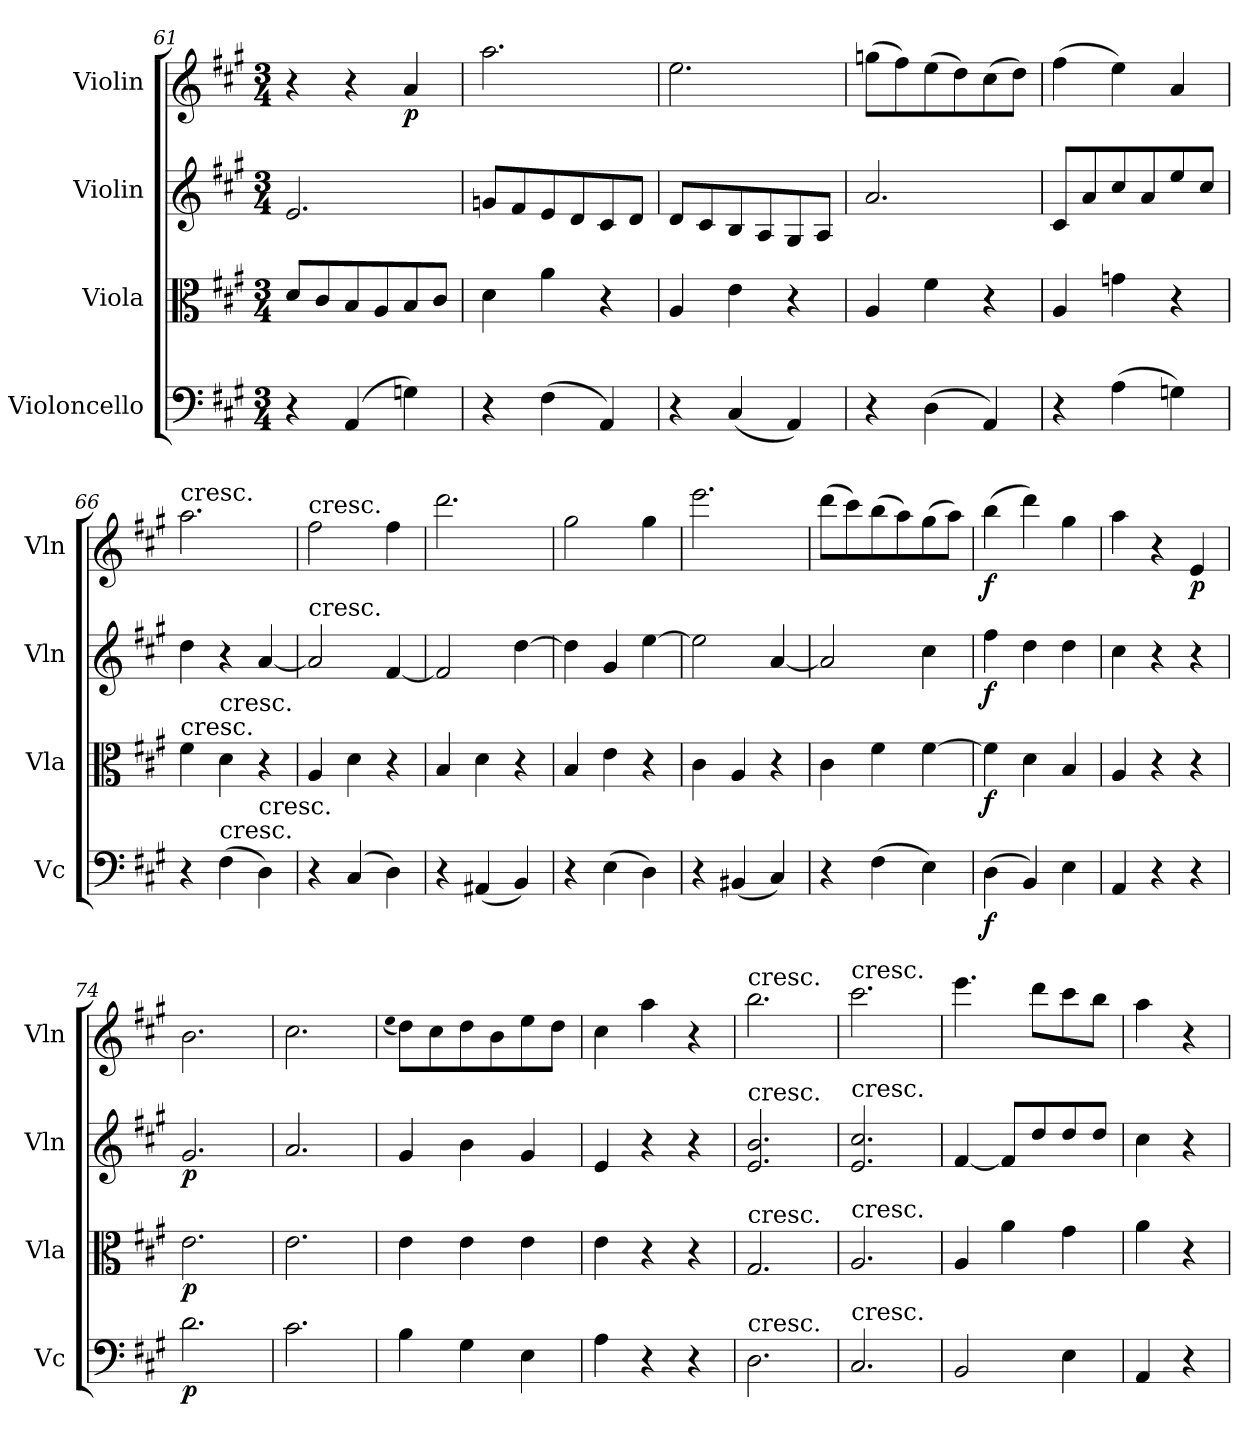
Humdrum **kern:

**kern	**dynam	**kern	**dynam	**kern	**dynam	**kern	**dynam
*part4	*part4	*part3	*part3	*part2	*part2	*part1	*part1
*staff4	*staff4	*staff3	*staff3	*staff2	*staff2	*staff1	*staff1
*I"Violoncello	*	*I"Viola	*	*I"Violin	*	*I"Violin	*
*I'Vc	*	*I'Vla	*	*I'Vln	*	*I'Vln	*
*clefF4	*	*clefC3	*	*clefG2	*	*clefG2	*
*k[f#c#g#]	*	*k[f#c#g#]	*	*k[f#c#g#]	*	*k[f#c#g#]	*
*A:	*	*A:	*	*A:	*	*A:	*
*M3/4	*	*M3/4	*	*M3/4	*	*M3/4	*
=61	=61	=61	=61	=61	=61	=61	=61
4r	.	8d/L	.	2.e/	.	4r	.
.	.	8c#/	.	.	.	.	.
(4AA/	.	8B/	.	.	.	4r	.
.	.	8A/	.	.	.	.	.
4Gn\)	.	8B/	.	.	.	4a/	p
.	.	8c#/J	.	.	.	.	.
=62	=62	=62	=62	=62	=62	=62	=62
4r	.	4d\	.	8gn/L	.	2.aa\	.
.	.	.	.	8f#/	.	.	.
(4F#\	.	4a\	.	8e/	.	.	.
.	.	.	.	8d/	.	.	.
4AA/)	.	4r	.	8c#/	.	.	.
.	.	.	.	8d/J	.	.	.
=63	=63	=63	=63	=63	=63	=63	=63
4r	.	4A/	.	8d/L	.	2.ee\	.
.	.	.	.	8c#/	.	.	.
(4C#/	.	4e\	.	8B/	.	.	.
.	.	.	.	8A/	.	.	.
4AA/)	.	4r	.	8G#/	.	.	.
.	.	.	.	8A/J	.	.	.
=64	=64	=64	=64	=64	=64	=64	=64
4r	.	4A/	.	2.a/	.	(8ggn\L	.
.	.	.	.	.	.	8ff#\)	.
(4D\	.	4f#\	.	.	.	(8ee\	.
.	.	.	.	.	.	8dd\)	.
4AA/)	.	4r	.	.	.	(8cc#\	.
.	.	.	.	.	.	8dd\J)	.
=65	=65	=65	=65	=65	=65	=65	=65
4r	.	4A/	.	8c#/L	.	(4ff#\	.
.	.	.	.	8a/	.	.	.
(4A\	.	4gn\	.	8cc#/	.	4ee\)	.
.	.	.	.	8a/	.	.	.
4Gn\)	.	4r	.	8ee/	.	4a/	.
.	.	.	.	8cc#/J	.	.	.
=66	=66	=66	=66	=66	=66	=66	=66
!	!	!	!	!	!	!LO:TX:t=cresc.	!
!	!	!LO:TX:t=cresc.	!	!	!	!	!
4r	.	4f#\	.	4dd\	.	2.aa\	.
!	!	!LO:TX:t=cresc.	!	!	!	!	!
!LO:TX:t=cresc.	!	!	!	!	!	!	!
(4F#\	.	4d\	.	4r	.	.	.
!LO:TX:t=cresc.	!	!	!	!	!	!	!
4D\)	.	4r	.	[4a/	.	.	.
=67	=67	=67	=67	=67	=67	=67	=67
!	!	!	!	!	!	!LO:TX:t=cresc.	!
!	!	!	!	!LO:TX:t=cresc.	!	!	!
4r	.	4A/	.	2a/]	.	2ff#\	.
(4C#/	.	4d\	.	.	.	.	.
4D\)	.	4r	.	[4f#/	.	4ff#\	.
=68	=68	=68	=68	=68	=68	=68	=68
4r	.	4B/	.	2f#/]	.	2.ddd\	.
(4AA#X/	.	4d\	.	.	.	.	.
4BB/)	.	4r	.	[4dd\	.	.	.
=69	=69	=69	=69	=69	=69	=69	=69
4r	.	4B/	.	4dd\]	.	2gg#\	.
(4E\	.	4e\	.	4g#/	.	.	.
4D\)	.	4r	.	[4ee\	.	4gg#\	.
=70	=70	=70	=70	=70	=70	=70	=70
4r	.	4c#\	.	2ee\]	.	2.eee\	.
(4BB#X/	.	4A/	.	.	.	.	.
4C#/)	.	4r	.	[4a/	.	.	.
=71	=71	=71	=71	=71	=71	=71	=71
4r	.	4c#\	.	2a/]	.	(8ddd\L	.
.	.	.	.	.	.	8ccc#\)	.
(4F#\	.	4f#\	.	.	.	(8bb\	.
.	.	.	.	.	.	8aa\)	.
4E\)	.	[4f#\	.	4cc#\	.	(8gg#\	.
.	.	.	.	.	.	8aa\J)	.
=72	=72	=72	=72	=72	=72	=72	=72
(4D\	f	4f#\]	f	4ff#\	f	(4bb\	f
4BB/)	.	4d\	.	4dd\	.	4ddd\)	.
4E\	.	4B/	.	4dd\	.	4gg#\	.
=73	=73	=73	=73	=73	=73	=73	=73
4AA/	.	4A/	.	4cc#\	.	4aa\	.
4r	.	4r	.	4r	.	4r	.
4r	.	4r	.	4r	.	4e/	p
=74	=74	=74	=74	=74	=74	=74	=74
2.d\	p	2.e\	p	2.g#/	p	2.b\	.
=75	=75	=75	=75	=75	=75	=75	=75
2.c#\	.	2.e\	.	2.a/	.	2.cc#\	.
=76	=76	=76	=76	=76	=76	=76	=76
.	.	.	.	.	.	(qee	.
4B\	.	4e\	.	4g#/	.	8dd\L)	.
.	.	.	.	.	.	8cc#\	.
4G#\	.	4e\	.	4b\	.	8dd\	.
.	.	.	.	.	.	8b\	.
4E\	.	4e\	.	4g#/	.	8ee\	.
.	.	.	.	.	.	8dd\J	.
=77	=77	=77	=77	=77	=77	=77	=77
4A\	.	4e\	.	4e/	.	4cc#\	.
4r	.	4r	.	4r	.	4aa\	.
4r	.	4r	.	4r	.	4r	.
=78	=78	=78	=78	=78	=78	=78	=78
!	!	!	!	!	!	!LO:TX:t=cresc.	!
!	!	!	!	!LO:TX:t=cresc.	!	!	!
!	!	!LO:TX:t=cresc.	!	!	!	!	!
!LO:TX:t=cresc.	!	!	!	!	!	!	!
2.D\	.	2.G#/	.	2.e/ 2.b/	.	2.bb\	.
=79	=79	=79	=79	=79	=79	=79	=79
!	!	!	!	!	!	!LO:TX:t=cresc.	!
!	!	!	!	!LO:TX:t=cresc.	!	!	!
!	!	!LO:TX:t=cresc.	!	!	!	!	!
!LO:TX:t=cresc.	!	!	!	!	!	!	!
2.C#/	.	2.A/	.	2.e/ 2.cc#/	.	2.ccc#\	.
=80	=80	=80	=80	=80	=80	=80	=80
2BB/	.	4A/	.	[4f#/	.	4.eee\	.
.	.	4a\	.	8f#/L]	.	.	.
.	.	.	.	8dd/	.	8ddd\L	.
4E\	.	4g#\	.	8dd/	.	8ccc#\	.
.	.	.	.	8dd/J	.	8bb\J	.
=81	=81	=81	=81	=81	=81	=81	=81
4AA/	.	4a\	.	4cc#\	.	4aa\	.
4r	.	4r	.	4r	.	4r	.
=	=	=	=	=	=	=	=
*-	*-	*-	*-	*-	*-	*-	*-
